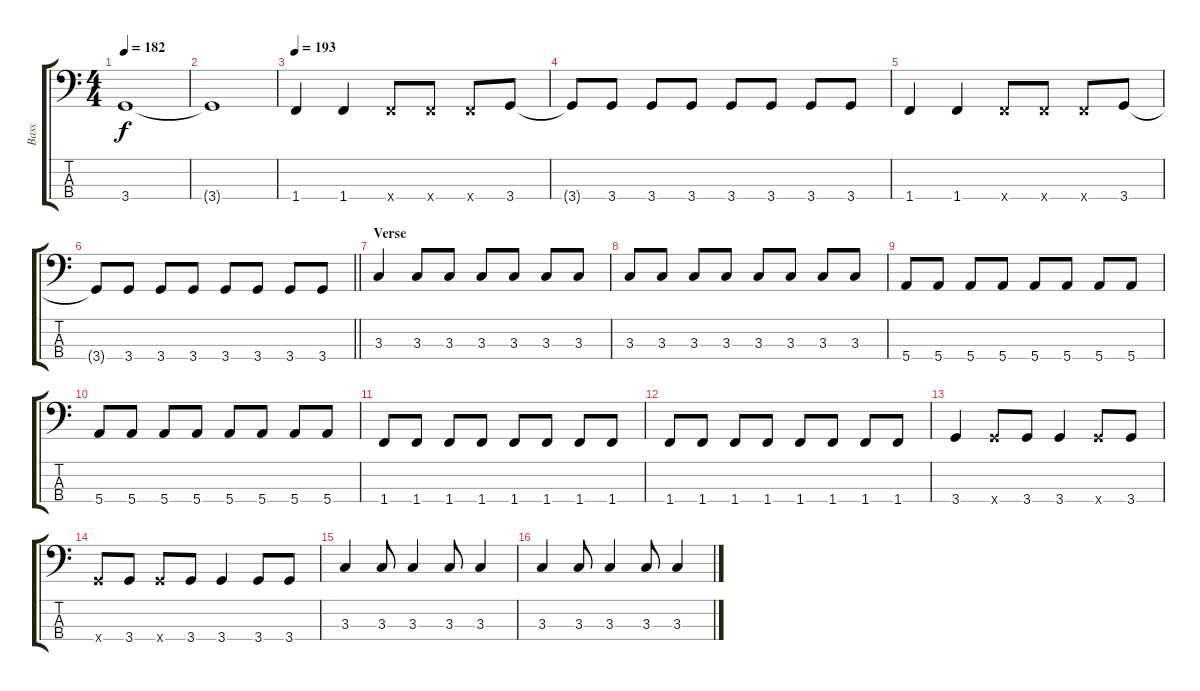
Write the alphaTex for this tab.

\track ("Bass" "Bass") {instrument electricbasspick}
\staff {score tabs}
\tuning (G2 D2 A1 E1) {hide}
\ts (4 4)
\tempo 182
\clef f4
\ks c
3.4.1{dy f} |
3.4{t}.1 |
\tempo 193
1.4.4 1.4.4 1.4{x}.8 1.4{x}.8 1.4{x}.8 3.4.8 |
3.4{t}.8 3.4.8 3.4.8 3.4.8 3.4.8 3.4.8 3.4.8 3.4.8 |
1.4.4 1.4.4 1.4{x}.8 1.4{x}.8 1.4{x}.8 3.4.8 |
\barLineRight lightlight
3.4{t}.8 3.4.8 3.4.8 3.4.8 3.4.8 3.4.8 3.4.8 3.4.8 |
\section ("" "Verse")
3.3.4 3.3.8 3.3.8 3.3.8 3.3.8 3.3.8 3.3.8 |
3.3.8 3.3.8 3.3.8 3.3.8 3.3.8 3.3.8 3.3.8 3.3.8 |
5.4.8 5.4.8 5.4.8 5.4.8 5.4.8 5.4.8 5.4.8 5.4.8 |
5.4.8 5.4.8 5.4.8 5.4.8 5.4.8 5.4.8 5.4.8 5.4.8 |
1.4.8 1.4.8 1.4.8 1.4.8 1.4.8 1.4.8 1.4.8 1.4.8 |
1.4.8 1.4.8 1.4.8 1.4.8 1.4.8 1.4.8 1.4.8 1.4.8 |
3.4.4 3.4{x}.8 3.4.8 3.4.4 3.4{x}.8 3.4.8 |
3.4{x}.8 3.4.8 3.4{x}.8 3.4.8 3.4.4 3.4.8 3.4.8 |
3.3.4 3.3.8 3.3.4 3.3.8 3.3.4 |
3.3.4 3.3.8 3.3.4 3.3.8 3.3.4
